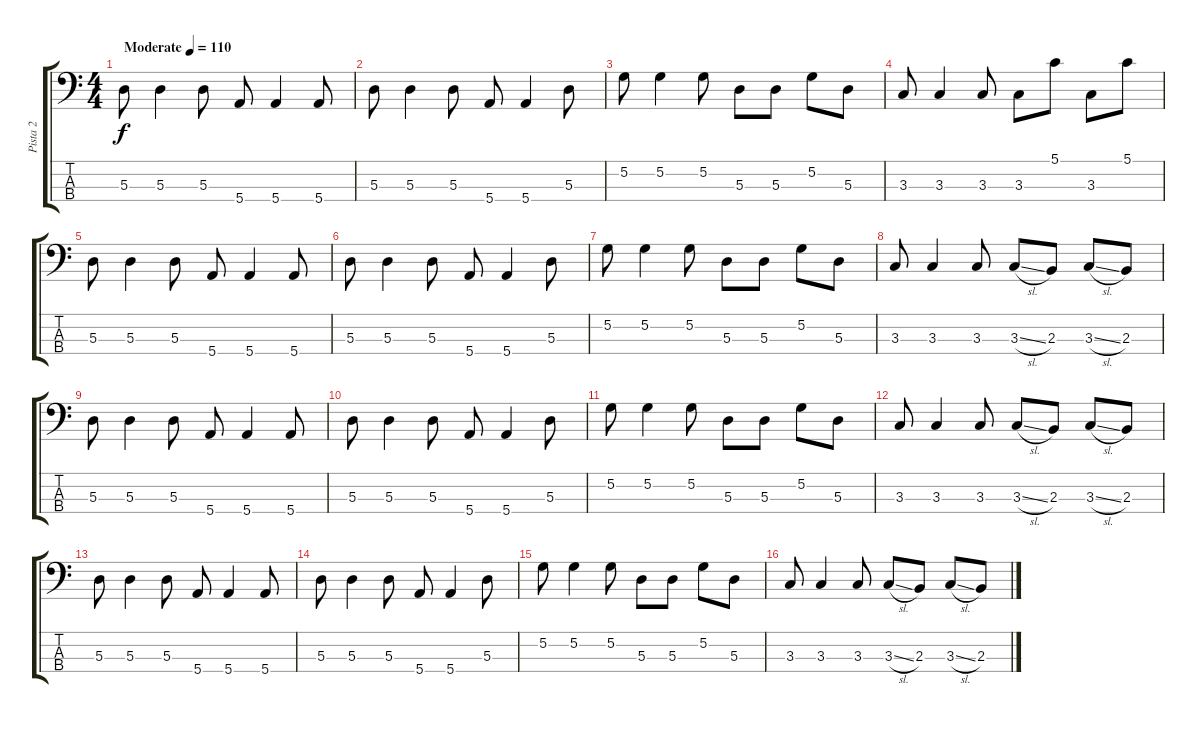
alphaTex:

\track ("Pista 2" "Pista 2") {instrument electricbassfinger}
\staff {score tabs}
\tuning (G2 D2 A1 E1) {hide}
\ts (4 4)
\tempo (110 "Moderate")
\clef f4
\ks c
5.3.8{dy f instrument electricbassfinger} 5.3.4 5.3.8 5.4.8 5.4.4 5.4.8 |
5.3.8 5.3.4 5.3.8 5.4.8 5.4.4 5.3.8 |
5.2.8 5.2.4 5.2.8 5.3.8 5.3.8 5.2.8 5.3.8 |
3.3.8 3.3.4 3.3.8 3.3.8 5.1.8 3.3.8 5.1.8 |
5.3.8 5.3.4 5.3.8 5.4.8 5.4.4 5.4.8 |
5.3.8 5.3.4 5.3.8 5.4.8 5.4.4 5.3.8 |
5.2.8 5.2.4 5.2.8 5.3.8 5.3.8 5.2.8 5.3.8 |
3.3.8 3.3.4 3.3.8 3.3{sl}.8 2.3.8 3.3{sl}.8 2.3.8 |
5.3.8 5.3.4 5.3.8 5.4.8 5.4.4 5.4.8 |
5.3.8 5.3.4 5.3.8 5.4.8 5.4.4 5.3.8 |
5.2.8 5.2.4 5.2.8 5.3.8 5.3.8 5.2.8 5.3.8 |
3.3.8 3.3.4 3.3.8 3.3{sl}.8 2.3.8 3.3{sl}.8 2.3.8 |
5.3.8 5.3.4 5.3.8 5.4.8 5.4.4 5.4.8 |
5.3.8 5.3.4 5.3.8 5.4.8 5.4.4 5.3.8 |
5.2.8 5.2.4 5.2.8 5.3.8 5.3.8 5.2.8 5.3.8 |
3.3.8 3.3.4 3.3.8 3.3{sl}.8 2.3.8 3.3{sl}.8 2.3.8
